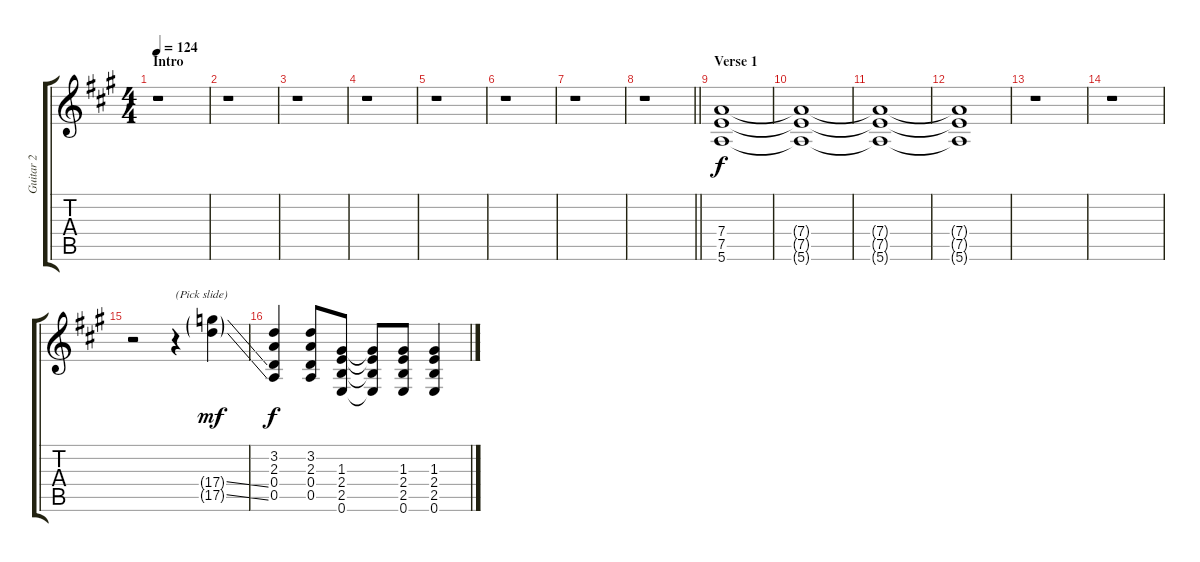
\track ("Guitar 2" "Guitar 2") {instrument overdrivenguitar}
\staff {score tabs}
\tuning (E4 B3 G3 D3 A2 E2) {hide}
\ts (4 4)
\section ("" "Intro")
\tempo 124
\clef g2
\ks a
r.1{dy f instrument overdrivenguitar} |
r.1 |
r.1 |
r.1 |
r.1 |
r.1 |
r.1 |
\barLineRight lightlight
r.1 |
\section ("" "Verse 1")
(7.4 7.5 5.6).1{volume 0} |
(7.4{t} 7.5{t} 5.6{t}).1 |
(7.4{t} 7.5{t} 5.6{t}).1 |
(7.4{t} 7.5{t} 5.6{t}).1 |
r.1 |
r.1 |
r.2{volume 9} r.4{txt "(Pick slide)"} (17.4{ss g} 17.5{ss g}).4{dy mf} |
(3.2 2.3 0.4 0.5).4{dy f} (3.2 2.3 0.4 0.5).8 (1.3 2.4 2.5 0.6).8 (1.3{t} 2.4{t} 2.5{t} 0.6{t}).8 (1.3 2.4 2.5 0.6).8 (1.3 2.4 2.5 0.6).4
